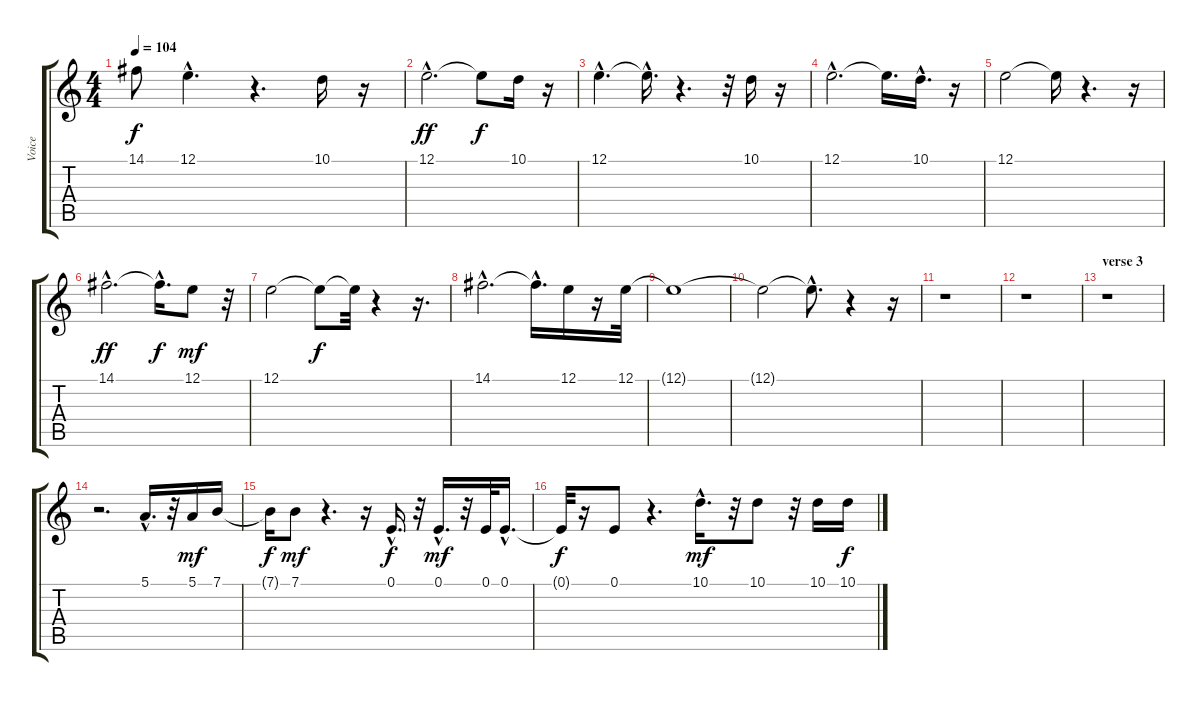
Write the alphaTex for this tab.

\track ("Voice" "Voice") {instrument lead5charang}
\staff {score tabs}
\tuning (E4 B3 G3 D3 A2 E2) {hide}
\ts (4 4)
\tempo 104
\clef g2
\ks c
14.1.8{dy f} 12.1{hac}.4{d} r.4{d} 10.1.16 r.16 |
12.1{hac}.2{d dy ff} 12.1{t}.8{dy f} 10.1.16 r.16 |
12.1{hac}.4{d} 12.1{hac t}.16{d} r.4{d} r.32 10.1.16 r.16 |
12.1{hac}.2{d} 12.1{t}.16{d} 10.1{hac}.16{d} r.16 |
12.1.2 12.1{t}.16 r.4{d} r.16 |
14.1{hac}.2{d dy ff} 14.1{hac t}.16{d dy f} 12.1.8{dy mf} r.32 |
12.1.2 12.1{t}.8{dy f} 12.1{t}.32 r.4 r.16{d} |
14.1{hac}.2{d} 14.1{hac t}.16{d} 12.1.16 r.16 12.1.32 |
12.1{t}.1 |
12.1{t}.2 12.1{hac t}.8{d} r.4 r.16 |
r.1 |
r.1 |
\section ("" "verse 3")
r.1 |
r.2{d} 5.1{hac}.16{d} r.32 5.1.16{dy mf} 7.1.16 |
7.1{t}.16{dy f} 7.1.8{dy mf} r.4{d} r.16 0.1{hac}.16{d dy f} r.32 0.1{hac}.16{d dy mf} r.32 0.1.32 0.1{hac}.16{d} |
0.1{t}.32{dy f} r.16 0.1.8 r.4{d} 10.1{hac}.16{d dy mf} r.32 10.1.8 r.32 10.1.16 10.1.16{dy f}
